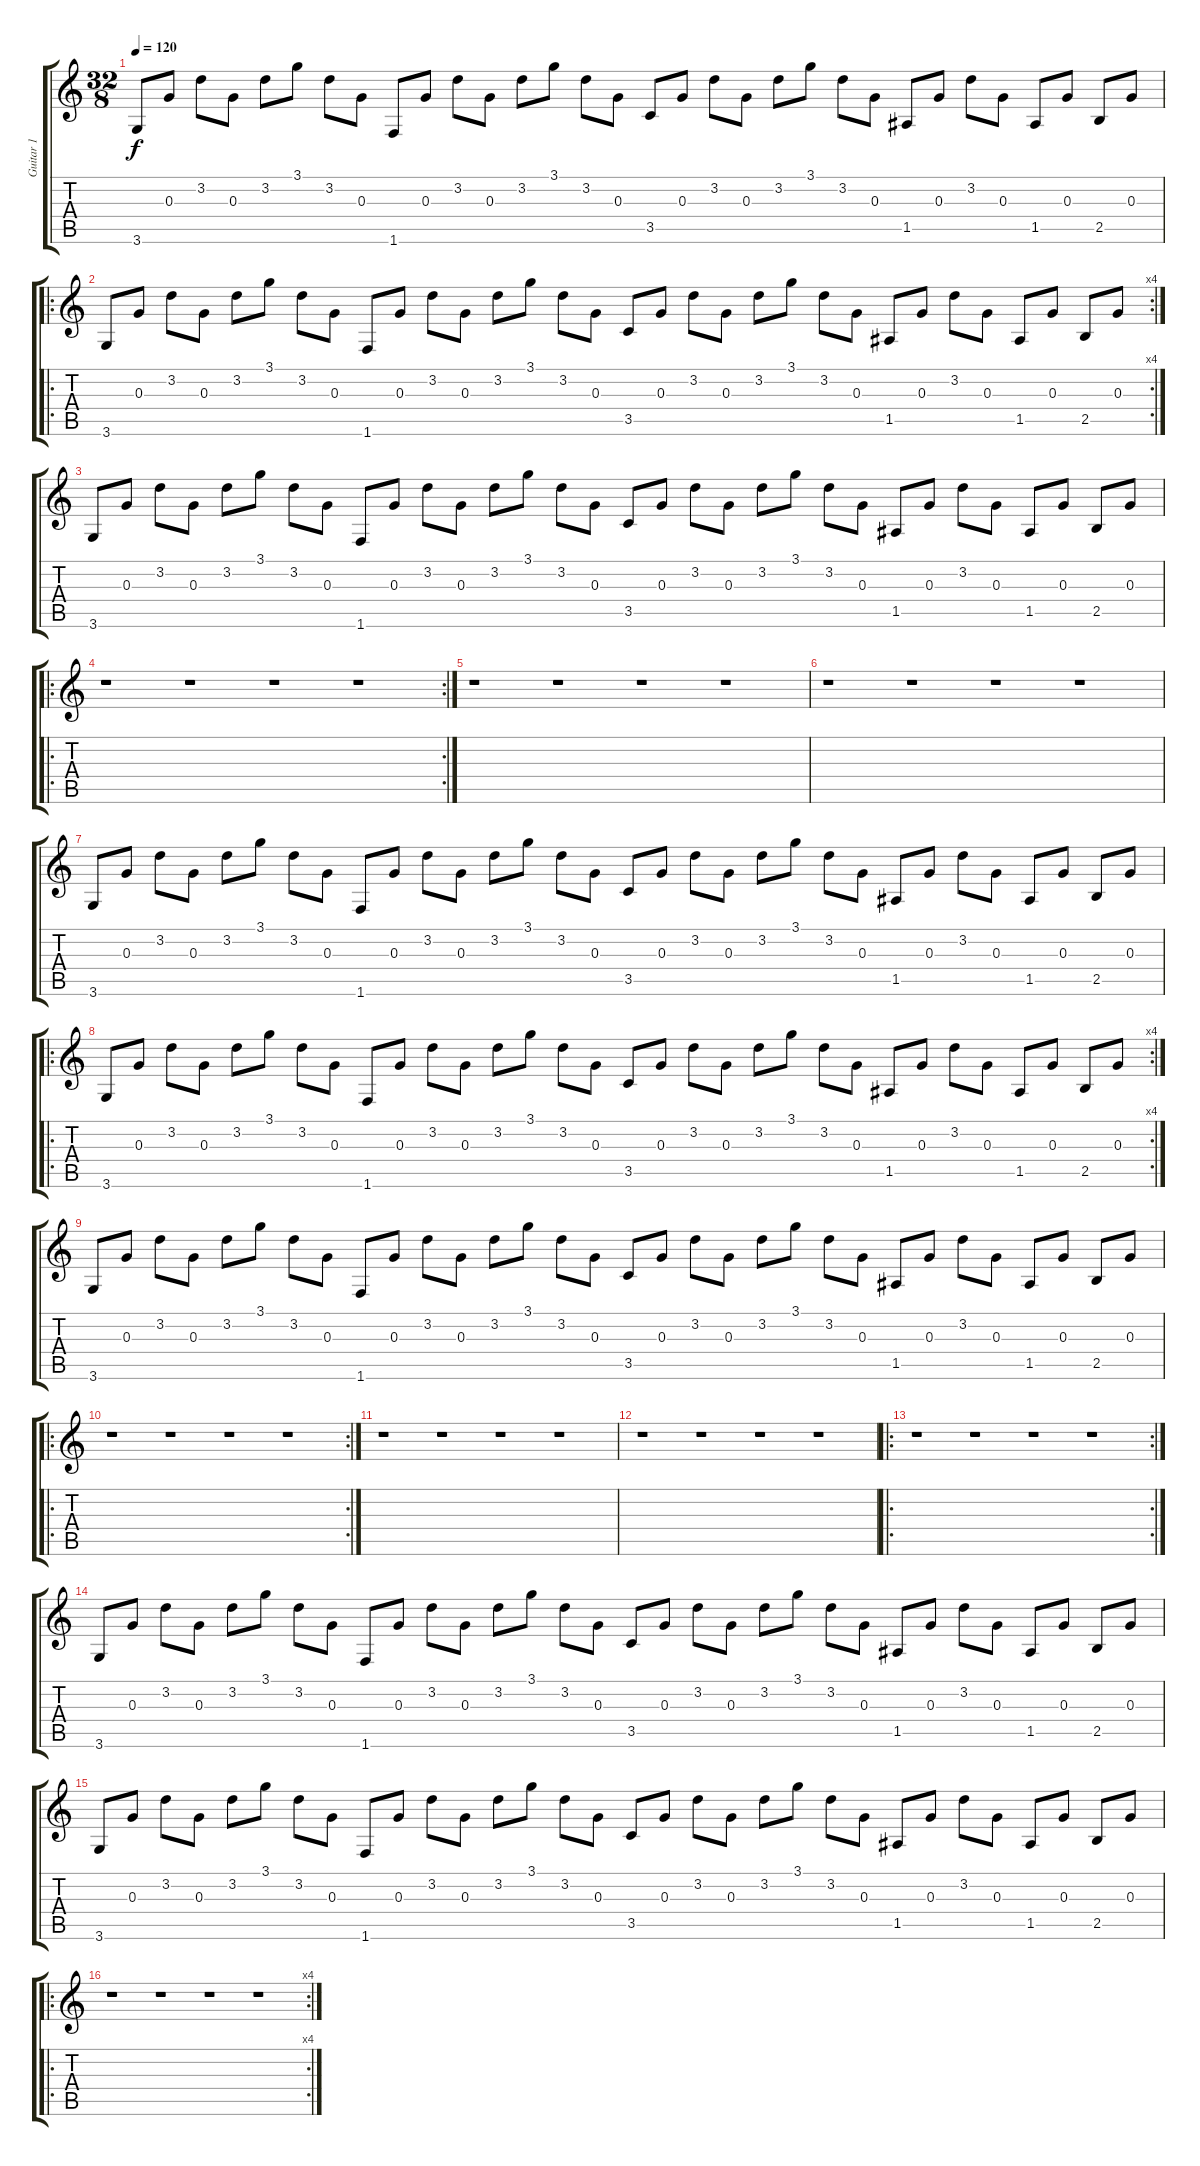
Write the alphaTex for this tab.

\track ("Guitar 1" "Guitar 1") {instrument acousticguitarsteel}
\staff {score tabs}
\tuning (E4 B3 G3 D3 A2 E2) {hide}
\ts (32 8)
\tempo 120
\clef g2
\ks c
3.6.8{dy f instrument acousticguitarsteel} 0.3.8 3.2.8 0.3.8 3.2.8 3.1.8 3.2.8 0.3.8 1.6.8 0.3.8 3.2.8 0.3.8 3.2.8 3.1.8 3.2.8 0.3.8 3.5.8 0.3.8 3.2.8 0.3.8 3.2.8 3.1.8 3.2.8 0.3.8 1.5.8 0.3.8 3.2.8 0.3.8 1.5.8 0.3.8 2.5.8 0.3.8 |
\ro
\rc 4
3.6.8 0.3.8 3.2.8 0.3.8 3.2.8 3.1.8 3.2.8 0.3.8 1.6.8 0.3.8 3.2.8 0.3.8 3.2.8 3.1.8 3.2.8 0.3.8 3.5.8 0.3.8 3.2.8 0.3.8 3.2.8 3.1.8 3.2.8 0.3.8 1.5.8 0.3.8 3.2.8 0.3.8 1.5.8 0.3.8 2.5.8 0.3.8 |
3.6.8 0.3.8 3.2.8 0.3.8 3.2.8 3.1.8 3.2.8 0.3.8 1.6.8 0.3.8 3.2.8 0.3.8 3.2.8 3.1.8 3.2.8 0.3.8 3.5.8 0.3.8 3.2.8 0.3.8 3.2.8 3.1.8 3.2.8 0.3.8 1.5.8 0.3.8 3.2.8 0.3.8 1.5.8 0.3.8 2.5.8 0.3.8 |
\ro
\rc 2
r.1 r.1 r.1 r.1 |
r.1 r.1 r.1 r.1 |
r.1 r.1 r.1 r.1 |
3.6.8 0.3.8 3.2.8 0.3.8 3.2.8 3.1.8 3.2.8 0.3.8 1.6.8 0.3.8 3.2.8 0.3.8 3.2.8 3.1.8 3.2.8 0.3.8 3.5.8 0.3.8 3.2.8 0.3.8 3.2.8 3.1.8 3.2.8 0.3.8 1.5.8 0.3.8 3.2.8 0.3.8 1.5.8 0.3.8 2.5.8 0.3.8 |
\ro
\rc 4
3.6.8 0.3.8 3.2.8 0.3.8 3.2.8 3.1.8 3.2.8 0.3.8 1.6.8 0.3.8 3.2.8 0.3.8 3.2.8 3.1.8 3.2.8 0.3.8 3.5.8 0.3.8 3.2.8 0.3.8 3.2.8 3.1.8 3.2.8 0.3.8 1.5.8 0.3.8 3.2.8 0.3.8 1.5.8 0.3.8 2.5.8 0.3.8 |
3.6.8 0.3.8 3.2.8 0.3.8 3.2.8 3.1.8 3.2.8 0.3.8 1.6.8 0.3.8 3.2.8 0.3.8 3.2.8 3.1.8 3.2.8 0.3.8 3.5.8 0.3.8 3.2.8 0.3.8 3.2.8 3.1.8 3.2.8 0.3.8 1.5.8 0.3.8 3.2.8 0.3.8 1.5.8 0.3.8 2.5.8 0.3.8 |
\ro
\rc 2
r.1 r.1 r.1 r.1 |
r.1 r.1 r.1 r.1 |
r.1 r.1 r.1 r.1 |
\ro
\rc 2
r.1 r.1 r.1 r.1 |
3.6.8 0.3.8 3.2.8 0.3.8 3.2.8 3.1.8 3.2.8 0.3.8 1.6.8 0.3.8 3.2.8 0.3.8 3.2.8 3.1.8 3.2.8 0.3.8 3.5.8 0.3.8 3.2.8 0.3.8 3.2.8 3.1.8 3.2.8 0.3.8 1.5.8 0.3.8 3.2.8 0.3.8 1.5.8 0.3.8 2.5.8 0.3.8 |
3.6.8 0.3.8 3.2.8 0.3.8 3.2.8 3.1.8 3.2.8 0.3.8 1.6.8 0.3.8 3.2.8 0.3.8 3.2.8 3.1.8 3.2.8 0.3.8 3.5.8 0.3.8 3.2.8 0.3.8 3.2.8 3.1.8 3.2.8 0.3.8 1.5.8 0.3.8 3.2.8 0.3.8 1.5.8 0.3.8 2.5.8 0.3.8 |
\ro
\rc 4
r.1 r.1 r.1 r.1
